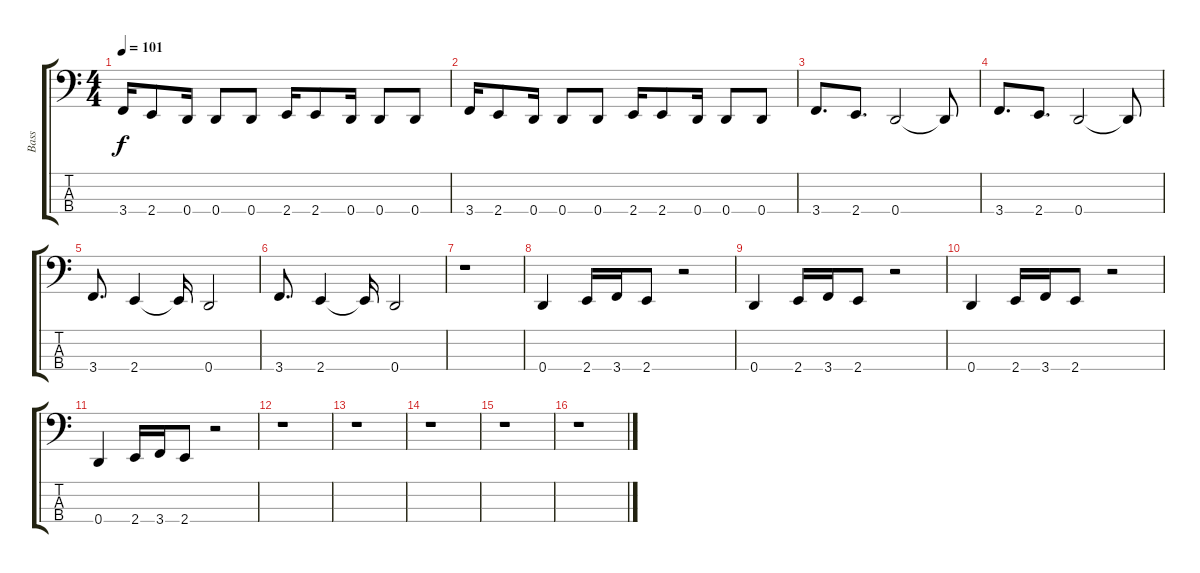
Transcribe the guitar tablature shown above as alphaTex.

\track ("Bass" "Bass") {instrument electricbassfinger}
\staff {score tabs}
\tuning (G2 D2 A1 D1) {hide}
\ts (4 4)
\tempo 101
\clef f4
\ks c
3.4.16{dy f} 2.4.8 0.4.16 0.4.8 0.4.8 2.4.16 2.4.8 0.4.16 0.4.8 0.4.8 |
3.4.16 2.4.8 0.4.16 0.4.8 0.4.8 2.4.16 2.4.8 0.4.16 0.4.8 0.4.8 |
3.4.8{d} 2.4.8{d} 0.4.2 0.4{t}.8 |
3.4.8{d} 2.4.8{d} 0.4.2 0.4{t}.8 |
3.4.8{d} 2.4.4 2.4{t}.16 0.4.2 |
3.4.8{d} 2.4.4 2.4{t}.16 0.4.2 |
r.1 |
0.4.4 2.4.16 3.4.16 2.4.8 r.2 |
0.4.4 2.4.16 3.4.16 2.4.8 r.2 |
0.4.4 2.4.16 3.4.16 2.4.8 r.2 |
0.4.4 2.4.16 3.4.16 2.4.8 r.2 |
r.1 |
r.1 |
r.1 |
r.1 |
r.1
